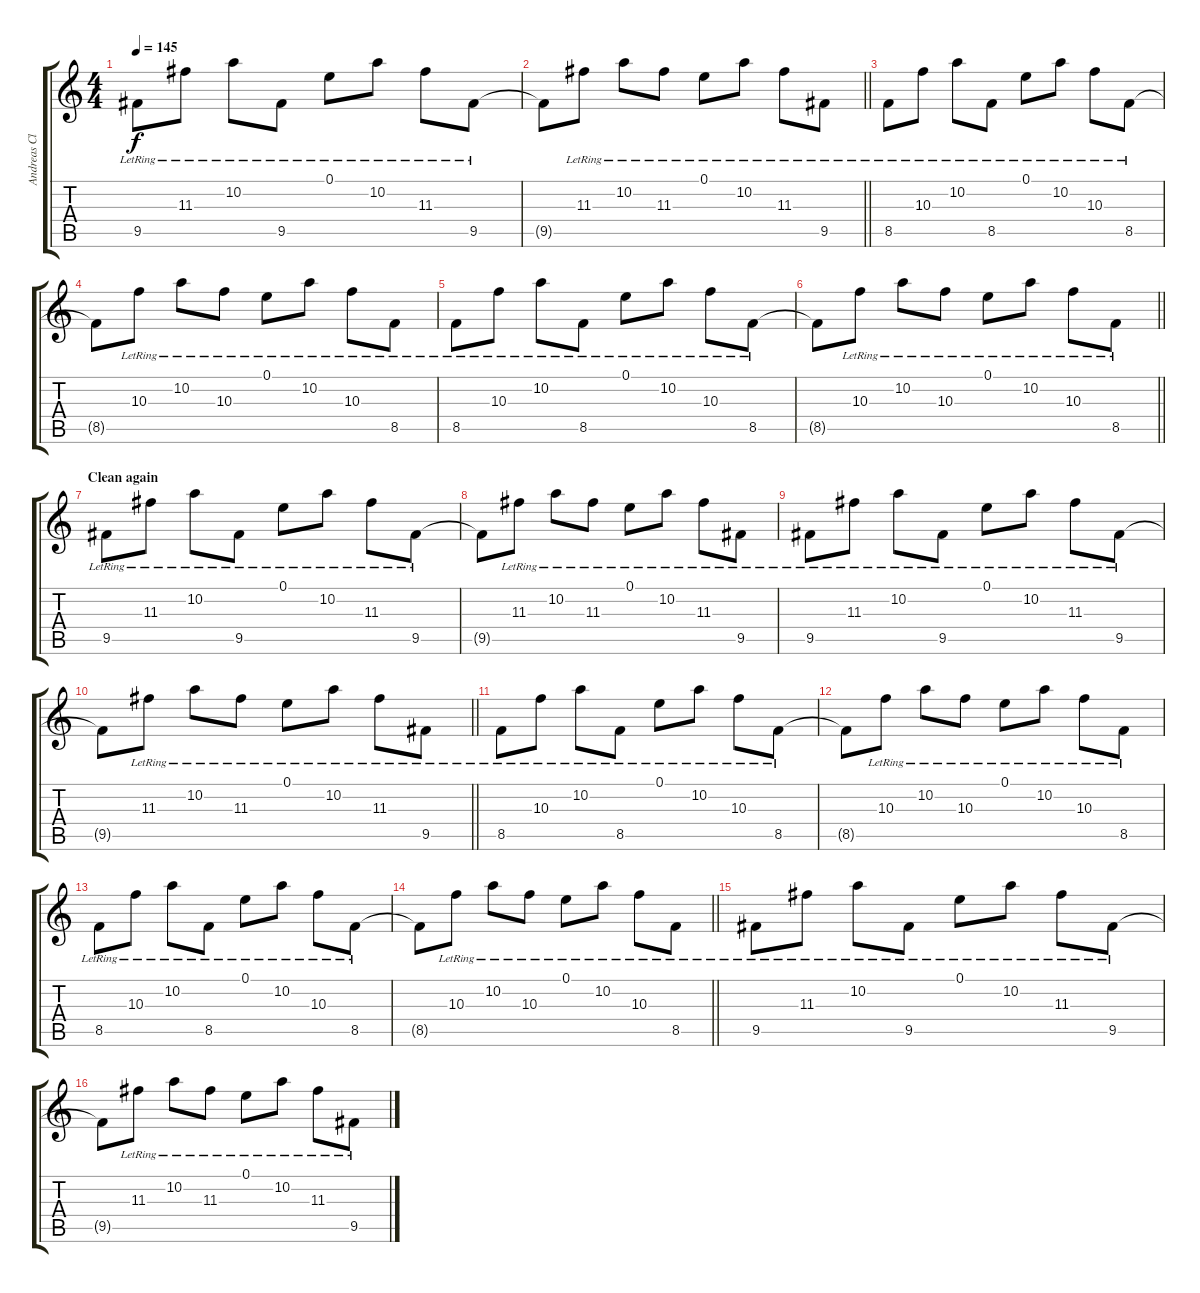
\track ("Andreas Clean" "Andreas Cl") {instrument electricguitarjazz}
\staff {score tabs}
\tuning (E4 B3 G3 D3 A2 E2) {hide}
\ts (4 4)
\tempo 145
\clef g2
\ks c
9.5{lr}.8{dy f} 11.3{lr}.8 10.2{lr}.8 9.5{lr}.8 0.1{lr}.8 10.2{lr}.8 11.3{lr}.8 9.5{lr}.8 |
\barLineRight lightlight
9.5{t}.8 11.3{lr}.8 10.2{lr}.8 11.3{lr}.8 0.1{lr}.8 10.2{lr}.8 11.3{lr}.8 9.5{lr}.8 |
8.5{lr}.8 10.3{lr}.8 10.2{lr}.8 8.5{lr}.8 0.1{lr}.8 10.2{lr}.8 10.3{lr}.8 8.5{lr}.8 |
8.5{t}.8 10.3{lr}.8 10.2{lr}.8 10.3{lr}.8 0.1{lr}.8 10.2{lr}.8 10.3{lr}.8 8.5{lr}.8 |
8.5{lr}.8 10.3{lr}.8 10.2{lr}.8 8.5{lr}.8 0.1{lr}.8 10.2{lr}.8 10.3{lr}.8 8.5{lr}.8 |
\barLineRight lightlight
8.5{t}.8 10.3{lr}.8 10.2{lr}.8 10.3{lr}.8 0.1{lr}.8 10.2{lr}.8 10.3{lr}.8 8.5{lr}.8 |
\section ("" "Clean again")
9.5{lr}.8 11.3{lr}.8 10.2{lr}.8 9.5{lr}.8 0.1{lr}.8 10.2{lr}.8 11.3{lr}.8 9.5{lr}.8 |
9.5{t}.8 11.3{lr}.8 10.2{lr}.8 11.3{lr}.8 0.1{lr}.8 10.2{lr}.8 11.3{lr}.8 9.5{lr}.8 |
9.5{lr}.8 11.3{lr}.8 10.2{lr}.8 9.5{lr}.8 0.1{lr}.8 10.2{lr}.8 11.3{lr}.8 9.5{lr}.8 |
\barLineRight lightlight
9.5{t}.8 11.3{lr}.8 10.2{lr}.8 11.3{lr}.8 0.1{lr}.8 10.2{lr}.8 11.3{lr}.8 9.5{lr}.8 |
8.5{lr}.8 10.3{lr}.8 10.2{lr}.8 8.5{lr}.8 0.1{lr}.8 10.2{lr}.8 10.3{lr}.8 8.5{lr}.8 |
8.5{t}.8 10.3{lr}.8 10.2{lr}.8 10.3{lr}.8 0.1{lr}.8 10.2{lr}.8 10.3{lr}.8 8.5{lr}.8 |
8.5{lr}.8 10.3{lr}.8 10.2{lr}.8 8.5{lr}.8 0.1{lr}.8 10.2{lr}.8 10.3{lr}.8 8.5{lr}.8 |
\barLineRight lightlight
8.5{t}.8 10.3{lr}.8 10.2{lr}.8 10.3{lr}.8 0.1{lr}.8 10.2{lr}.8 10.3{lr}.8 8.5{lr}.8 |
9.5{lr}.8 11.3{lr}.8 10.2{lr}.8 9.5{lr}.8 0.1{lr}.8 10.2{lr}.8 11.3{lr}.8 9.5{lr}.8 |
9.5{t}.8 11.3{lr}.8 10.2{lr}.8 11.3{lr}.8 0.1{lr}.8 10.2{lr}.8 11.3{lr}.8 9.5{lr}.8
